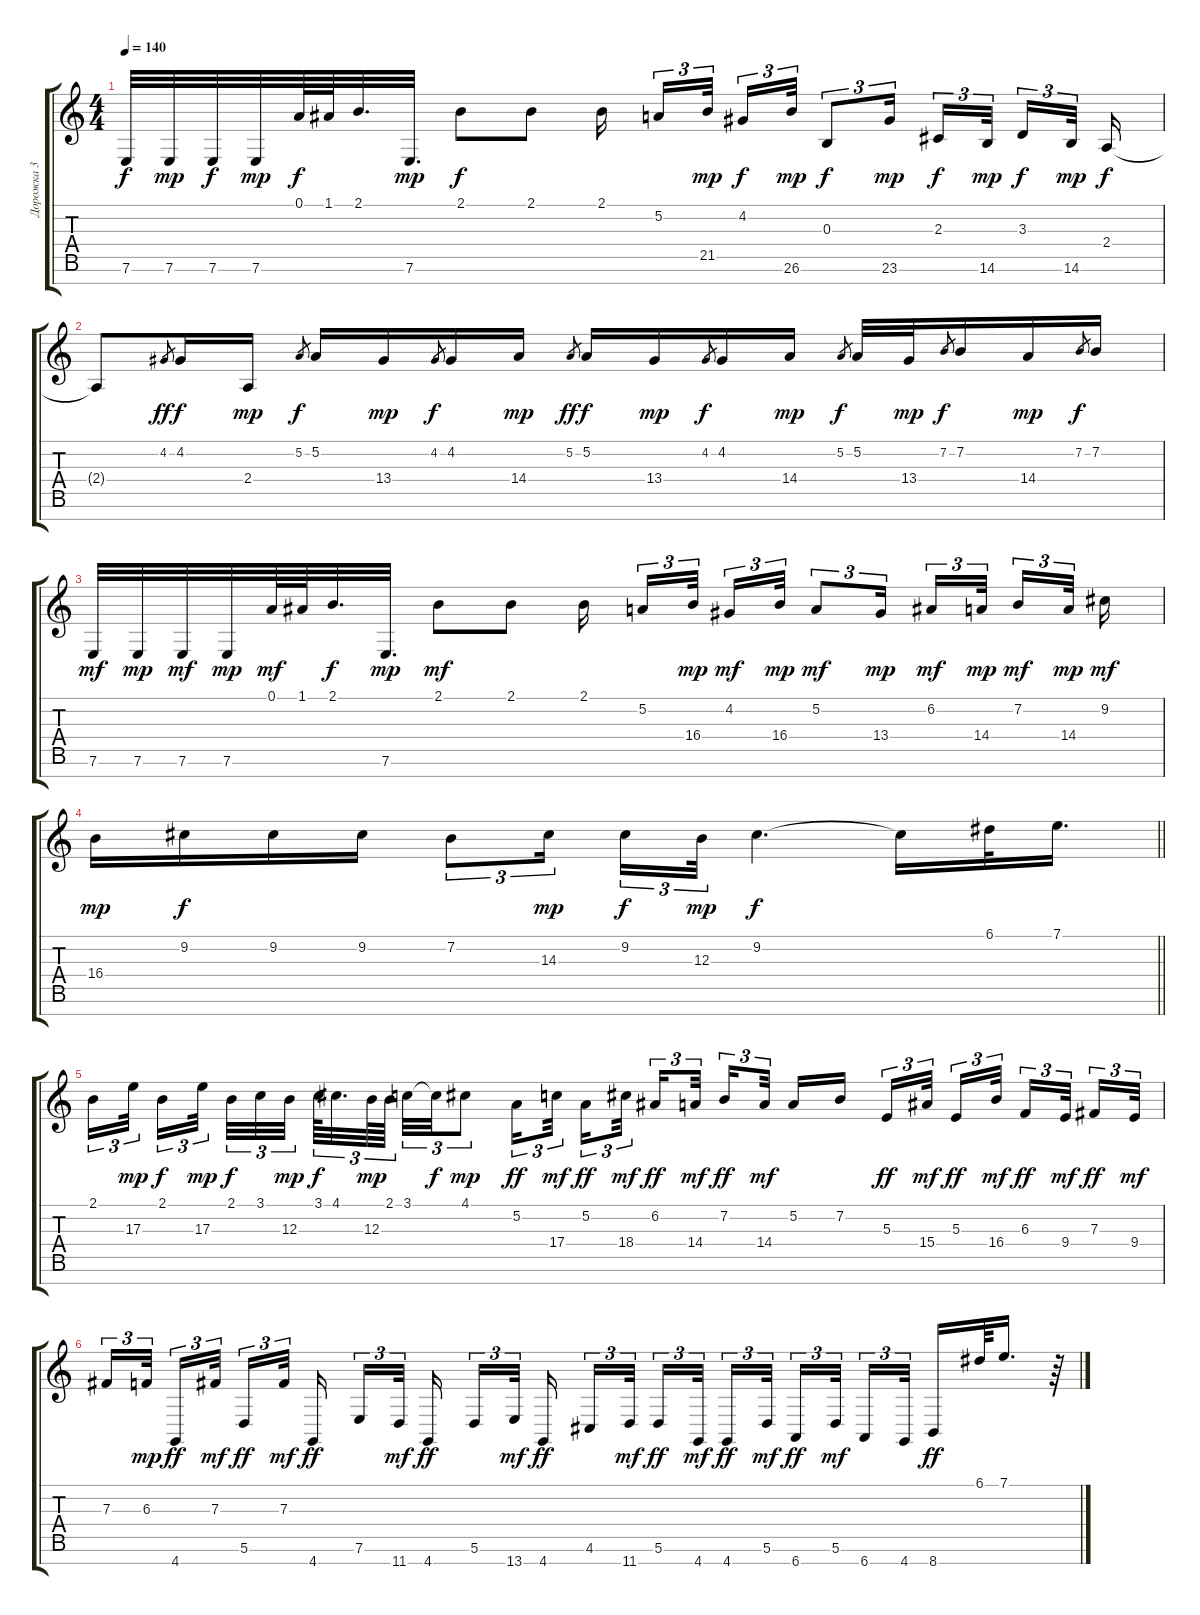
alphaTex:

\track ("Дорожка 3" "Дорожка 3") {instrument lead1square}
\staff {score tabs}
\tuning (A4 E4 B3 G3 D3 A2 Eb2) {hide}
\ts (4 4)
\tempo 140
\clef g2
\ks c
7.6.32{dy f} 7.6.32{dy mp} 7.6.32{dy f} 7.6.32{dy mp} 0.1.64{dy f} 1.1.64 2.1.32{d} 7.6.32{d dy mp} 2.1.8{dy f} 2.1.8 2.1.16{beam splitsecondary} 5.2.16{tu (3 2)} 21.5.32{tu (3 2) dy mp beam splitsecondary} 4.2.16{tu (3 2) dy f} 26.6.32{tu (3 2) dy mp} 0.3.8{tu (3 2) dy f} 23.6.16{tu (3 2) dy mp beam splitsecondary} 2.3.16{tu (3 2) dy f} 14.6.32{tu (3 2) dy mp beam splitsecondary} 3.3.16{tu (3 2) dy f} 14.6.32{tu (3 2) dy mp beam splitsecondary} 2.4.16{dy f} |
2.4{t}.8 4.2.8{gr dy ff} 4.2.16{dy f} 2.4.16{dy mp} 5.2.8{gr dy f} 5.2.16 13.4.16{dy mp} 4.2.8{gr dy f} 4.2.16 14.4.16{dy mp} 5.2.8{gr dy ff} 5.2.16{dy f} 13.4.16{dy mp} 4.2.8{gr dy f} 4.2.16 14.4.16{dy mp} 5.2.8{gr dy f} 5.2.32 13.4.32{dy mp} 7.2.8{gr dy f} 7.2.16 14.4.16{dy mp} 7.2.8{gr dy f} 7.2.16 |
7.6.32{dy mf} 7.6.32{dy mp} 7.6.32{dy mf} 7.6.32{dy mp} 0.1.64{dy mf} 1.1.64 2.1.32{d dy f} 7.6.32{d dy mp} 2.1.8{dy mf} 2.1.8 2.1.16{beam splitsecondary} 5.2.16{tu (3 2)} 16.4.32{tu (3 2) dy mp beam splitsecondary} 4.2.16{tu (3 2) dy mf} 16.4.32{tu (3 2) dy mp} 5.2.8{tu (3 2) dy mf} 13.4.16{tu (3 2) dy mp beam splitsecondary} 6.2.16{tu (3 2) dy mf} 14.4.32{tu (3 2) dy mp beam splitsecondary} 7.2.16{tu (3 2) dy mf} 14.4.32{tu (3 2) dy mp beam splitsecondary} 9.2.16{dy mf} |
\barLineRight lightlight
16.4.16{dy mp} 9.2.16{dy f} 9.2.16 9.2.16 7.2.8{tu (3 2)} 14.3.16{tu (3 2) dy mp beam splitsecondary} 9.2.16{tu (3 2) dy f} 12.3.32{tu (3 2) dy mp} 9.2.4{d dy f} 9.2{t}.16 6.1.32 7.1.16{d} |
2.1.16{tu (3 2)} 17.3.32{tu (3 2) dy mp beam splitsecondary} 2.1.16{tu (3 2) dy f} 17.3.32{tu (3 2) dy mp beam splitsecondary} 2.1.32{tu (3 2) dy f} 3.1.32{tu (3 2)} 12.3.32{tu (3 2) dy mp beam splitsecondary} 3.1.64{tu (3 2) dy f} 4.1.32{d tu (3 2)} 12.3.64{tu (3 2) dy mp} 2.1.64{tu (3 2)} 3.1.32{tu (3 2)} 3.1{t}.32{tu (3 2) dy f} 4.1.8{tu (3 2) dy mp} 5.2.16{tu (3 2) dy ff beam splitsecondary} 17.4.32{tu (3 2) dy mf} 5.2.16{tu (3 2) dy ff beam splitsecondary} 18.4.32{tu (3 2) dy mf} 6.2.16{tu (3 2) dy ff beam splitsecondary} 14.4.32{tu (3 2) dy mf} 7.2.16{tu (3 2) dy ff beam splitsecondary} 14.4.32{tu (3 2) dy mf beam splitsecondary} 5.2.16 7.2.16 5.3.16{tu (3 2) dy ff} 15.4.32{tu (3 2) dy mf beam splitsecondary} 5.3.16{tu (3 2) dy ff} 16.4.32{tu (3 2) dy mf beam splitsecondary} 6.3.16{tu (3 2) dy ff} 9.4.32{tu (3 2) dy mf beam splitsecondary} 7.3.16{tu (3 2) dy ff} 9.4.32{tu (3 2) dy mf} |
7.3.16{tu (3 2)} 6.3.32{tu (3 2) dy mp beam splitsecondary} 4.7.16{tu (3 2) dy ff} 7.3.32{tu (3 2) dy mf beam splitsecondary} 5.6.16{tu (3 2) dy ff} 7.3.32{tu (3 2) dy mf beam splitsecondary} 4.7.16{dy ff} 7.6.16{tu (3 2)} 11.7.32{tu (3 2) dy mf beam splitsecondary} 4.7.16{dy ff beam splitsecondary} 5.6.16{tu (3 2)} 13.7.32{tu (3 2) dy mf beam splitsecondary} 4.7.16{dy ff} 4.6.16{tu (3 2)} 11.7.32{tu (3 2) dy mf beam splitsecondary} 5.6.16{tu (3 2) dy ff} 4.7.32{tu (3 2) dy mf beam splitsecondary} 4.7.16{tu (3 2) dy ff} 5.6.32{tu (3 2) dy mf beam splitsecondary} 6.7.16{tu (3 2) dy ff} 5.6.32{tu (3 2) dy mf} 6.7.16{tu (3 2)} 4.7.32{tu (3 2) beam splitsecondary} 8.7.16{dy ff} 6.1.64 7.1.16{d} r.64
